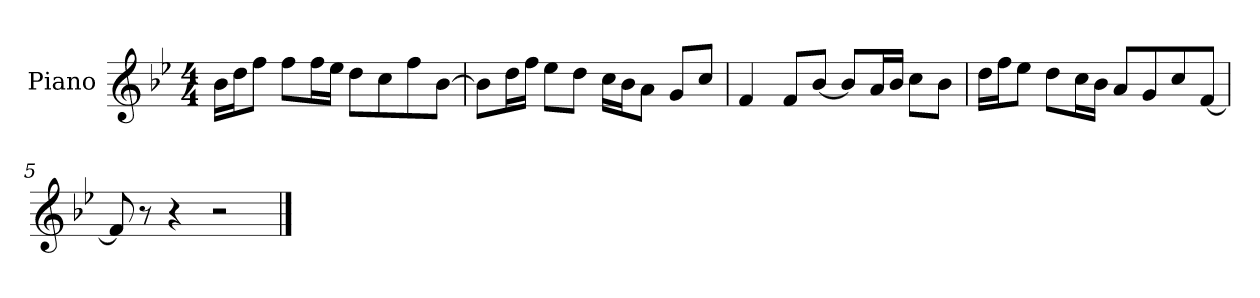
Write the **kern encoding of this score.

**kern
*part1
*staff1
*I"Piano
*I'P-no
*clefG2
*k[b-e-]
*M4/4
*MM90
=1
16b-\LL
16dd\J
8ff\J
8ff\L
16ff\L
16ee-\JJ
8dd\L
8cc\
8ff\
[8b-\J
=2
8b-\L]
16dd\L
16ff\JJ
8ee-\L
8dd\J
16cc\LL
16b-\J
8a\J
8g/L
8cc/J
=3
4f/
8f/L
[8b-/J
8b-/L]
16a/L
16b-/JJ
8cc\L
8b-\J
=4
16dd\LL
16ff\J
8ee-\J
8dd\L
16cc\L
16b-\JJ
8a/L
8g/
8cc/
[8f/J
!!LO:LB:g=z
=5
8f/]
8r
4r
2r
==
*-
